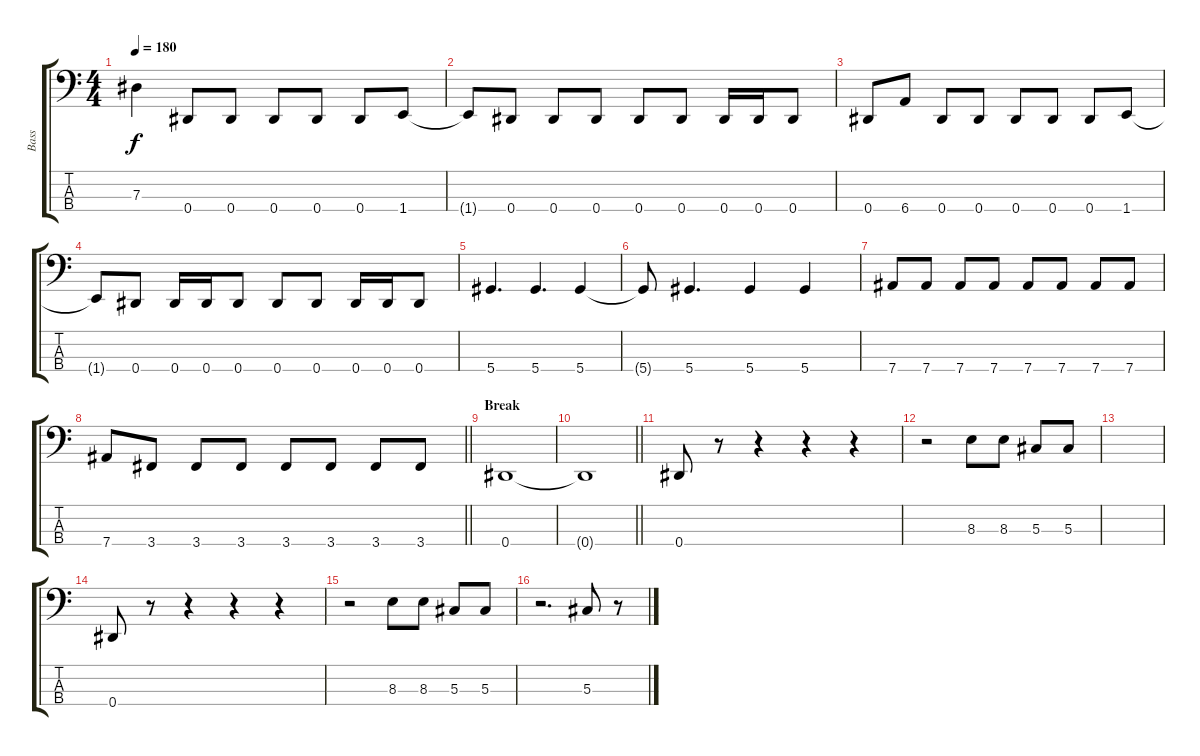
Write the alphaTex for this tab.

\track ("Bass" "Bass") {instrument electricbasspick}
\staff {score tabs}
\tuning (Gb2 Db2 Ab1 Eb1) {hide}
\ts (4 4)
\tempo 180
\clef f4
\ks c
7.3.4{dy f} 0.4.8 0.4.8 0.4.8 0.4.8 0.4.8 1.4.8 |
1.4{t}.8 0.4.8 0.4.8 0.4.8 0.4.8 0.4.8 0.4.16 0.4.16 0.4.8 |
0.4.8 6.4.8 0.4.8 0.4.8 0.4.8 0.4.8 0.4.8 1.4.8 |
1.4{t}.8 0.4.8 0.4.16 0.4.16 0.4.8 0.4.8 0.4.8 0.4.16 0.4.16 0.4.8 |
5.4.4{d} 5.4.4{d} 5.4.4 |
5.4{t}.8 5.4.4{d} 5.4.4 5.4.4 |
7.4.8 7.4.8 7.4.8 7.4.8 7.4.8 7.4.8 7.4.8 7.4.8 |
\barLineRight lightlight
7.4.8 3.4.8 3.4.8 3.4.8 3.4.8 3.4.8 3.4.8 3.4.8 |
\section ("" "Break")
0.4.1 |
\barLineRight lightlight
0.4{t}.1 |
\section ("" "")
0.4.8 r.8 r.4 r.4 r.4 |
r.2 8.3.8 8.3.8 5.3.8 5.3.8 |
|
0.4.8 r.8 r.4 r.4 r.4 |
r.2 8.3.8 8.3.8 5.3.8 5.3.8 |
r.2{d} 5.3.8 r.8
